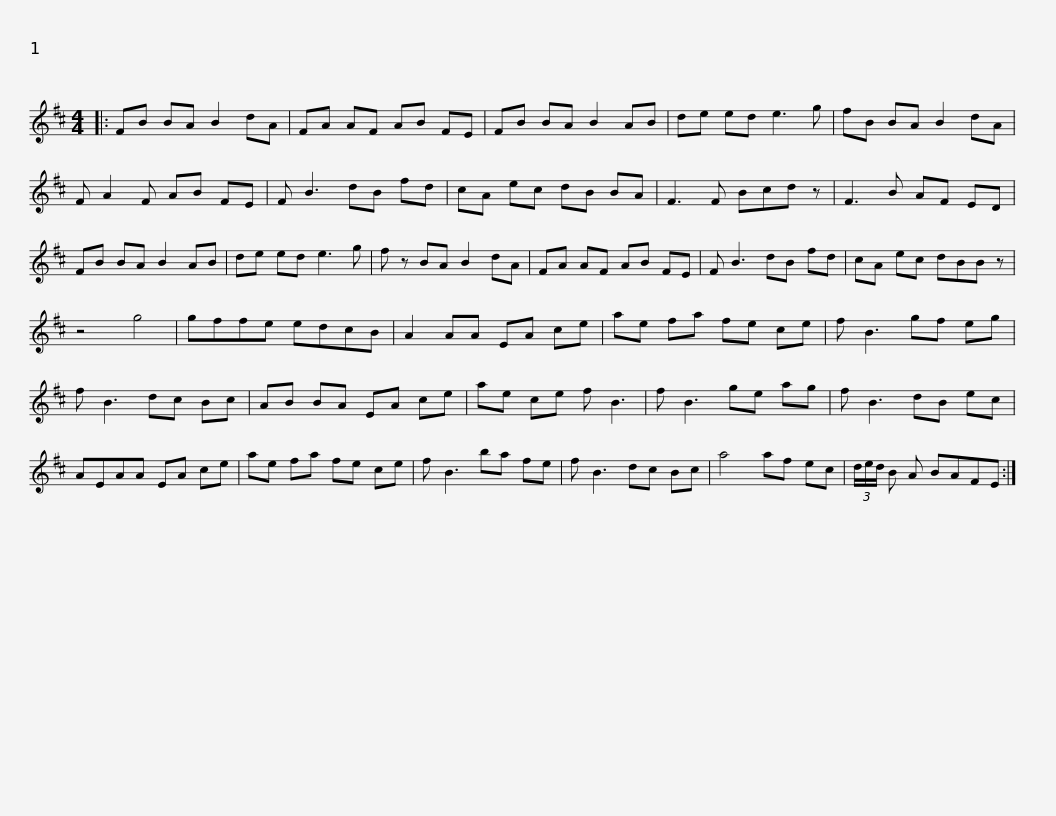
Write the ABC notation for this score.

X:1
L:1/8
M:4/4
I:linebreak $
K:D
V:1 treble
V:1
|: FB BA B2 dA | FA AF AB FE | FB BA B2 AB | de ed e3 g | fB BA B2 dA | %5
 F A2 F AB FE |$ F B3 dB fd | cA ec dB BA | F3 F Bcd z | F3 B AF ED | %10
 FB BA B2 AB | de ed e3 g |$ f z BA B2 dA | FA AF AB FE | F B3 dB fd | %15
 cA ec dBB z | z4 g4 | gffe edcB |$ A2 AA EA ce | ae fa fe ce | %20
 f B3 gf eg | f B3 dc Bc | AB BA EA ce | ae ce f B3 |$ f B3 ge ag | %25
 f B3 dB ec | AEAA EA ce | ae fa fe ce | f B3 ba fe | f B3 dc Bc |$ %30
 a4 af ec | (3d/e/d/ B A BAFE :| %32
